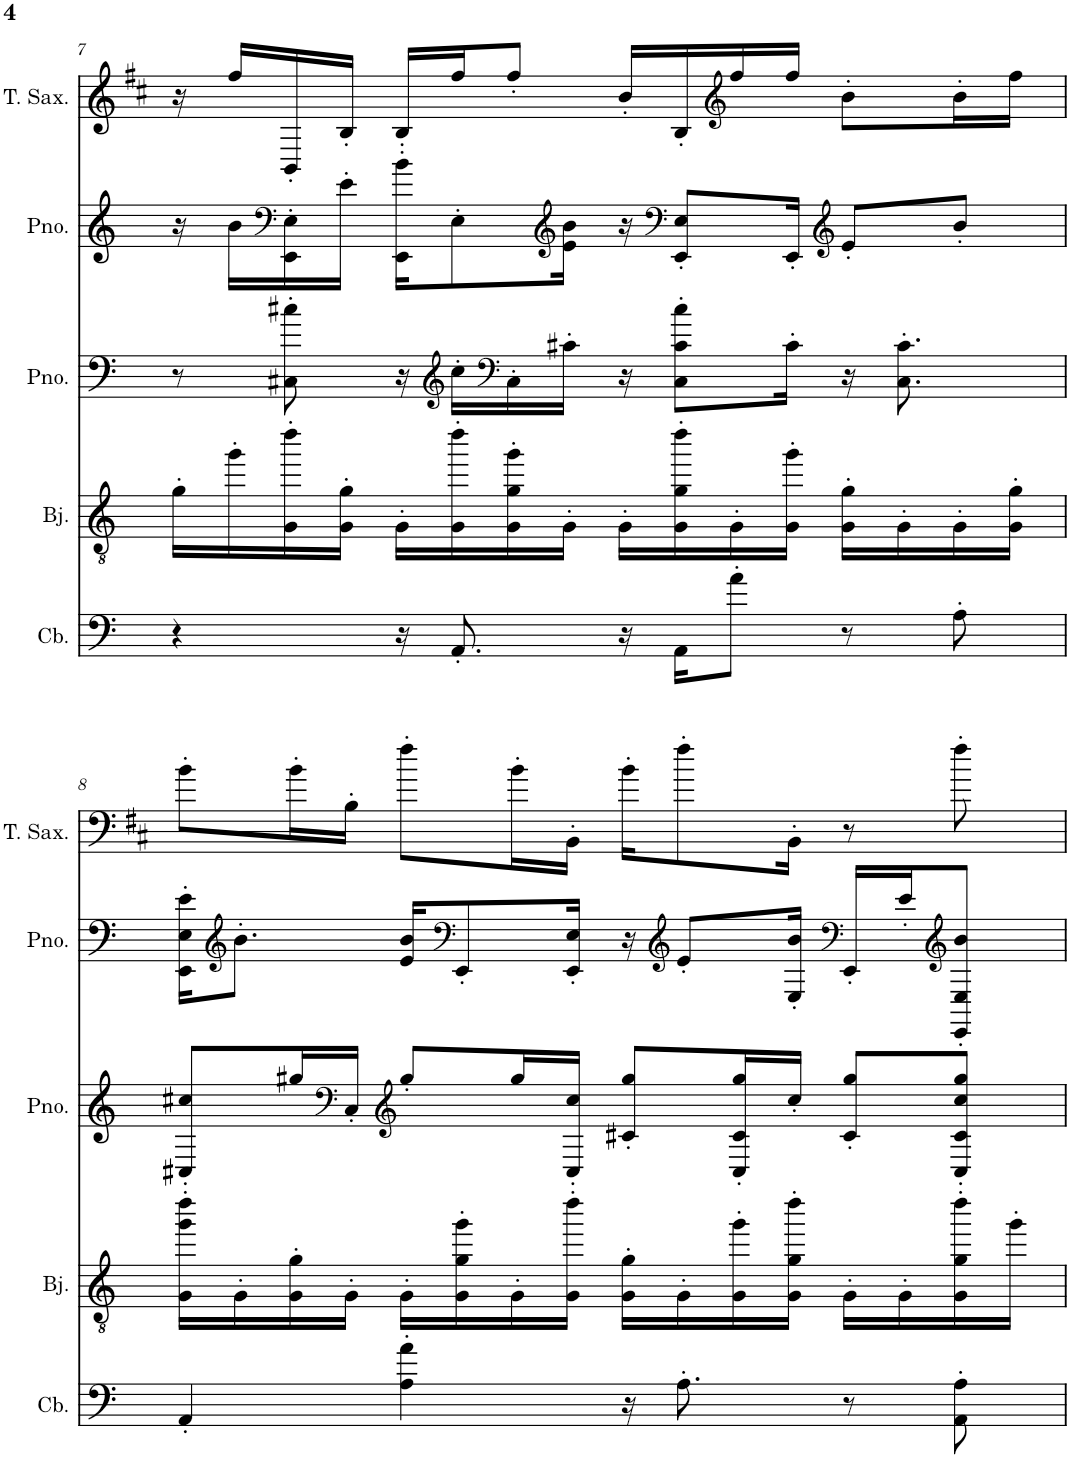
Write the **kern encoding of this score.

**kern	**kern	**kern	**kern	**kern
*part5	*part4	*part3	*part2	*part1
*staff5	*staff4	*staff3	*staff2	*staff1
*I"Contrabass	*I"Banjo	*I"Piano	*I"Piano	*I"Tenor Saxophone
*I'Cb.	*I'Bj.	*I'Pno.	*I'Pno.	*I'T. Sax.
!!LO:PB:g=z
*clefF4	*clefGv2	*clefF4	*clefG2	*clefG2
*Trd7c12	*Trd7c12	*	*	*Trd8c14
*k[]	*k[]	*k[]	*k[]	*k[f#c#]
*M4/4	*M4/4	*M4/4	*M4/4	*M4/4
=7	=7	=7	=7	=7
4r	16g'\LL	8r	16r	16r
.	16gg'\	.	16b\LL	16ff#/LL
*	*	*	*clefF4	*
.	16G\' 16ddd\'	8C#X\' 8cc#X\'	16EE\' 16E\'	16BB'/
.	16G\' 16g\'JJ	.	16e'\JJ	16B'/JJ
16r	16G'\LL	16r	16EE\' 16b\'KL	16B'/LL
*	*	*clefG2	*	*
8.AA'/	16G\' 16ddd\'	16cc#'\LL	8E'\	16ff#/J
*	*	*clefF4	*	*
.	16G\' 16g\' 16gg\'	16C#'\	.	8ff#'/J
*	*	*	*clefG2	*
.	16G'\JJ	16c#X'\JJ	16e\ 16b\Jk	.
16r	16G'\LL	16r	16r	16b'/LL
*	*	*	*clefF4	*
16AA\KL	16G\' 16g\' 16ddd\'	8C#\' 8c#\' 8cc#\'L	8EE/' 8E/'L	16B'/
*	*	*	*	*clefG2
8a'\J	16G'\	.	.	16ff#/
.	16G\' 16gg\'JJ	16c#'\Jk	16EE'/Jk	16ff#/JJ
*	*	*	*clefG2	*
8r	16G\' 16g\'LL	16r	8e'/L	8b'\L
.	16G'\	8.C#\' 8.c#\'	.	.
8A'\	16G'\	.	8b'/J	16b'\L
.	16G\' 16g\'JJ	.	.	16ff#\JJ
!!LO:LB:g=z
=8	=8	=8	=8	=8
4AA'/	16G\' 16gg\' 16ddd\'LL	8C#X/' 8cc#X/'L	16EE\' 16E\' 16e\'KL	8b'\L
*	*	*	*clefG2	*
.	16G'\	.	8.b'\J	.
.	16G\' 16g\'	16gg#X/L	.	16b'\L
*	*	*clefF4	*	*
.	16G'\JJ	16C#'/JJ	.	16B'\JJ
*	*	*clefG2	*	*
4A\' 4a\'	16G'\LL	8gg#'/L	16e/ 16b/KL	8ff#'\L
*	*	*	*clefF4	*
.	16G\' 16g\' 16gg\'	.	8EE'/	.
.	16G'\	16gg#/L	.	16b'\L
.	16G\' 16ddd\'JJ	16C#/' 16cc#/'JJ	16EE/' 16E/'Jk	16BB'\JJ
16r	16G\' 16g\'LL	8c#X/' 8gg#/'L	16r	16b'\KL
*	*	*	*clefG2	*
8.A'\	16G'\	.	8e'/L	8ff#'\
.	16G\' 16gg\'	16C#/' 16c#/' 16gg#/'L	.	.
.	16G\' 16g\' 16ddd\'JJ	16cc#'/JJ	16E/' 16b/'Jk	16BB'\Jk
*	*	*	*clefF4	*
8r	16G'\LL	8c#/' 8gg#/'L	16EE'/LL	8r
.	16G'\	.	16e'/J	.
*	*	*	*clefG2	*
8AA\' 8A\'	16G\' 16g\' 16ddd\'	8C#/' 8c#/' 8cc#/' 8gg#/'J	8EE/' 8E/' 8b/'J	8ff#'\
.	16gg'\JJ	.	.	.
=	=	=	=	=
*-	*-	*-	*-	*-
